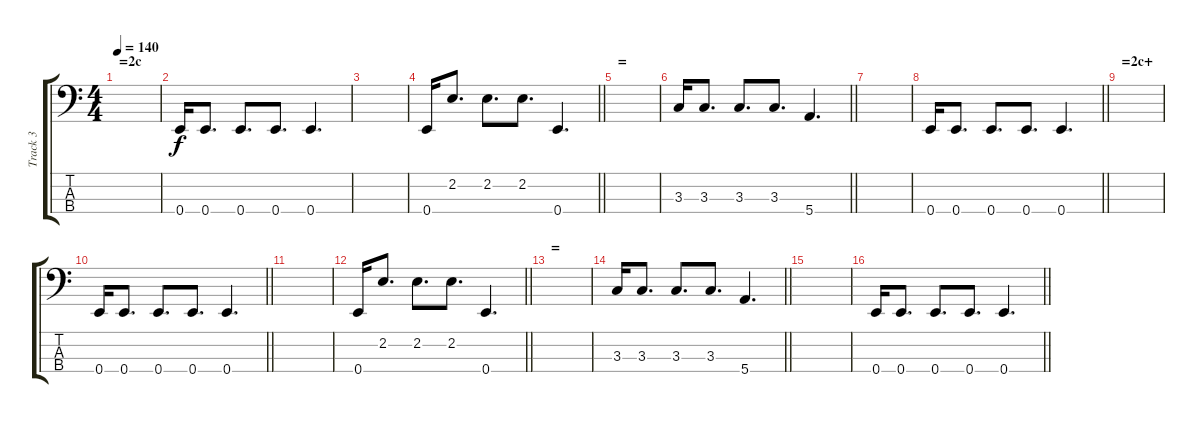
\track ("Track 3" "Track 3") {instrument electricbasspick}
\staff {score tabs}
\tuning (G2 D2 A1 E1) {hide}
\ts (4 4)
\section ("" "=2c")
\tempo 140
\clef f4
\ks c
|
0.4.16 0.4.8{d} 0.4.8{d} 0.4.8{d} 0.4.4{d} |
|
\barLineRight lightlight
0.4.16 2.2.8{d} 2.2.8{d} 2.2.8{d} 0.4.4{d} |
\section ("" "=")
|
\barLineRight lightlight
3.3.16 3.3.8{d} 3.3.8{d} 3.3.8{d} 5.4.4{d} |
|
\barLineRight lightlight
0.4.16 0.4.8{d} 0.4.8{d} 0.4.8{d} 0.4.4{d} |
\section ("" "=2c+")
|
\barLineRight lightlight
0.4.16 0.4.8{d} 0.4.8{d} 0.4.8{d} 0.4.4{d} |
|
\barLineRight lightlight
0.4.16 2.2.8{d} 2.2.8{d} 2.2.8{d} 0.4.4{d} |
\section ("" "=")
|
\barLineRight lightlight
3.3.16 3.3.8{d} 3.3.8{d} 3.3.8{d} 5.4.4{d} |
|
\barLineRight lightlight
0.4.16 0.4.8{d} 0.4.8{d} 0.4.8{d} 0.4.4{d}
